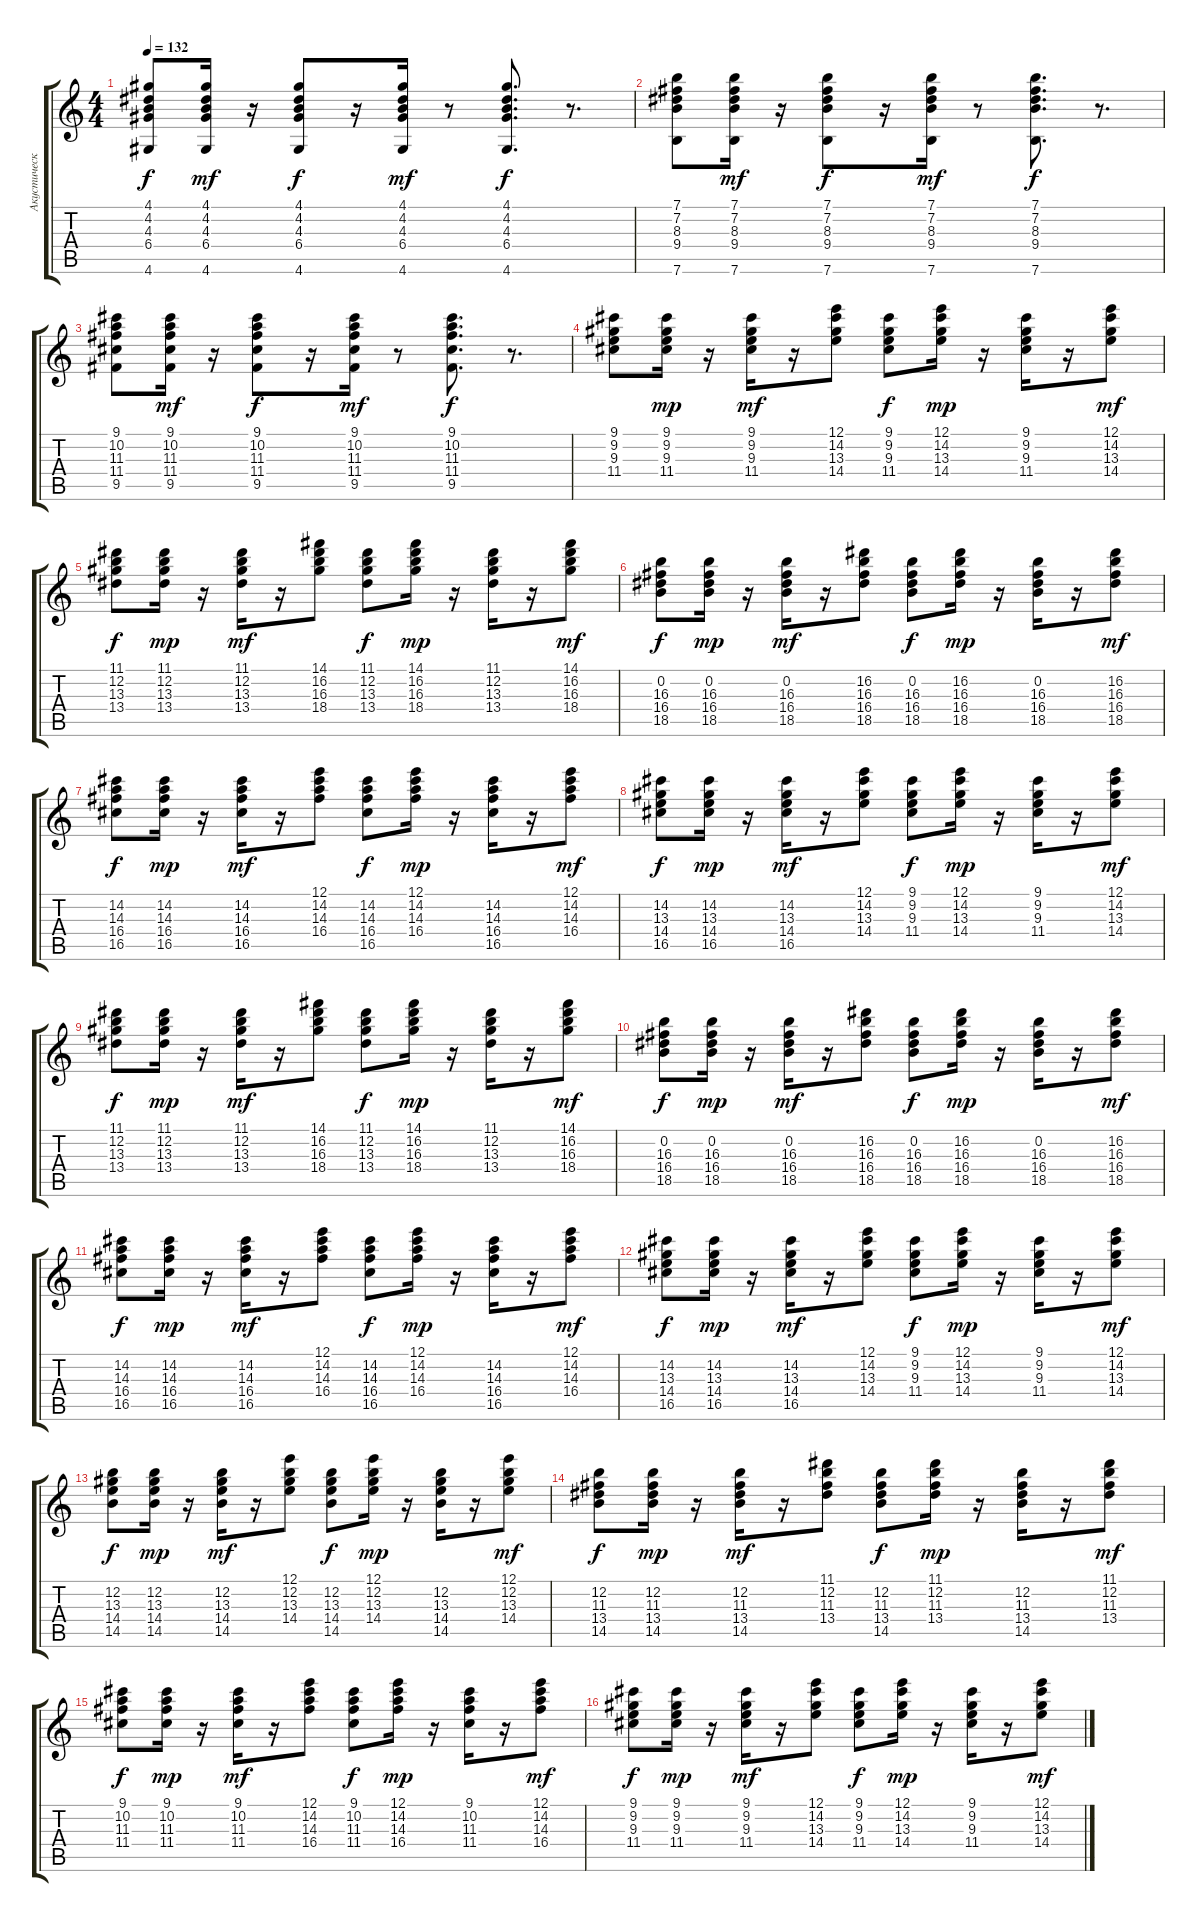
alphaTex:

\track ("Акустическая гитара" "Акустическ") {instrument acousticguitarsteel}
\staff {score tabs}
\tuning (E4 B3 G3 D3 A2 E2) {hide}
\ts (4 4)
\tempo 132
\clef g2
\ks c
(4.1 4.2 4.3 6.4 4.6).8{dy f} (4.1 4.2 4.3 6.4 4.6).16{dy mf} r.16 (4.1 4.2 4.3 6.4 4.6).8{dy f} r.16 (4.1 4.2 4.3 6.4 4.6).16{dy mf} r.8 (4.1 4.2 4.3 6.4 4.6).8{d dy f} r.8{d} |
(7.1 7.2 8.3 9.4 7.6).8 (7.1 7.2 8.3 9.4 7.6).16{dy mf} r.16 (7.1 7.2 8.3 9.4 7.6).8{dy f} r.16 (7.1 7.2 8.3 9.4 7.6).16{dy mf} r.8 (7.1 7.2 8.3 9.4 7.6).8{d dy f} r.8{d} |
(9.1 10.2 11.3 11.4 9.5).8 (9.1 10.2 11.3 11.4 9.5).16{dy mf} r.16 (9.1 10.2 11.3 11.4 9.5).8{dy f} r.16 (9.1 10.2 11.3 11.4 9.5).16{dy mf} r.8 (9.1 10.2 11.3 11.4 9.5).8{d dy f} r.8{d} |
(9.1 9.2 9.3 11.4).8 (9.1 9.2 9.3 11.4).16{dy mp} r.16 (9.1 9.2 9.3 11.4).16{dy mf} r.16 (12.1 14.2 13.3 14.4).8 (9.1 9.2 9.3 11.4).8{dy f} (12.1 14.2 13.3 14.4).16{dy mp} r.16 (9.1 9.2 9.3 11.4).16 r.16 (12.1 14.2 13.3 14.4).8{dy mf} |
(11.1 12.2 13.3 13.4).8{dy f} (11.1 12.2 13.3 13.4).16{dy mp} r.16 (11.1 12.2 13.3 13.4).16{dy mf} r.16 (14.1 16.2 16.3 18.4).8 (11.1 12.2 13.3 13.4).8{dy f} (14.1 16.2 16.3 18.4).16{dy mp} r.16 (11.1 12.2 13.3 13.4).16 r.16 (14.1 16.2 16.3 18.4).8{dy mf} |
(0.2 16.3 16.4 18.5).8{dy f} (0.2 16.3 16.4 18.5).16{dy mp} r.16 (0.2 16.3 16.4 18.5).16{dy mf} r.16 (16.2 16.3 16.4 18.5).8 (0.2 16.3 16.4 18.5).8{dy f} (16.2 16.3 16.4 18.5).16{dy mp} r.16 (0.2 16.3 16.4 18.5).16 r.16 (16.2 16.3 16.4 18.5).8{dy mf} |
(14.2 14.3 16.4 16.5).8{dy f} (14.2 14.3 16.4 16.5).16{dy mp} r.16 (14.2 14.3 16.4 16.5).16{dy mf} r.16 (12.1 14.2 14.3 16.4).8 (14.2 14.3 16.4 16.5).8{dy f} (12.1 14.2 14.3 16.4).16{dy mp} r.16 (14.2 14.3 16.4 16.5).16 r.16 (12.1 14.2 14.3 16.4).8{dy mf} |
(14.2 13.3 14.4 16.5).8{dy f} (14.2 13.3 14.4 16.5).16{dy mp} r.16 (14.2 13.3 14.4 16.5).16{dy mf} r.16 (12.1 14.2 13.3 14.4).8 (9.1 9.2 9.3 11.4).8{dy f} (12.1 14.2 13.3 14.4).16{dy mp} r.16 (9.1 9.2 9.3 11.4).16 r.16 (12.1 14.2 13.3 14.4).8{dy mf} |
(11.1 12.2 13.3 13.4).8{dy f} (11.1 12.2 13.3 13.4).16{dy mp} r.16 (11.1 12.2 13.3 13.4).16{dy mf} r.16 (14.1 16.2 16.3 18.4).8 (11.1 12.2 13.3 13.4).8{dy f} (14.1 16.2 16.3 18.4).16{dy mp} r.16 (11.1 12.2 13.3 13.4).16 r.16 (14.1 16.2 16.3 18.4).8{dy mf} |
(0.2 16.3 16.4 18.5).8{dy f} (0.2 16.3 16.4 18.5).16{dy mp} r.16 (0.2 16.3 16.4 18.5).16{dy mf} r.16 (16.2 16.3 16.4 18.5).8 (0.2 16.3 16.4 18.5).8{dy f} (16.2 16.3 16.4 18.5).16{dy mp} r.16 (0.2 16.3 16.4 18.5).16 r.16 (16.2 16.3 16.4 18.5).8{dy mf} |
(14.2 14.3 16.4 16.5).8{dy f} (14.2 14.3 16.4 16.5).16{dy mp} r.16 (14.2 14.3 16.4 16.5).16{dy mf} r.16 (12.1 14.2 14.3 16.4).8 (14.2 14.3 16.4 16.5).8{dy f} (12.1 14.2 14.3 16.4).16{dy mp} r.16 (14.2 14.3 16.4 16.5).16 r.16 (12.1 14.2 14.3 16.4).8{dy mf} |
(14.2 13.3 14.4 16.5).8{dy f} (14.2 13.3 14.4 16.5).16{dy mp} r.16 (14.2 13.3 14.4 16.5).16{dy mf} r.16 (12.1 14.2 13.3 14.4).8 (9.1 9.2 9.3 11.4).8{dy f} (12.1 14.2 13.3 14.4).16{dy mp} r.16 (9.1 9.2 9.3 11.4).16 r.16 (12.1 14.2 13.3 14.4).8{dy mf} |
(12.2 13.3 14.4 14.5).8{dy f} (12.2 13.3 14.4 14.5).16{dy mp} r.16 (12.2 13.3 14.4 14.5).16{dy mf} r.16 (12.1 12.2 13.3 14.4).8 (12.2 13.3 14.4 14.5).8{dy f} (12.1 12.2 13.3 14.4).16{dy mp} r.16 (12.2 13.3 14.4 14.5).16 r.16 (12.1 12.2 13.3 14.4).8{dy mf} |
(12.2 11.3 13.4 14.5).8{dy f} (12.2 11.3 13.4 14.5).16{dy mp} r.16 (12.2 11.3 13.4 14.5).16{dy mf} r.16 (11.1 12.2 11.3 13.4).8 (12.2 11.3 13.4 14.5).8{dy f} (11.1 12.2 11.3 13.4).16{dy mp} r.16 (12.2 11.3 13.4 14.5).16 r.16 (11.1 12.2 11.3 13.4).8{dy mf} |
(9.1 10.2 11.3 11.4).8{dy f} (9.1 10.2 11.3 11.4).16{dy mp} r.16 (9.1 10.2 11.3 11.4).16{dy mf} r.16 (12.1 14.2 14.3 16.4).8 (9.1 10.2 11.3 11.4).8{dy f} (12.1 14.2 14.3 16.4).16{dy mp} r.16 (9.1 10.2 11.3 11.4).16 r.16 (12.1 14.2 14.3 16.4).8{dy mf} |
(9.1 9.2 9.3 11.4).8{dy f} (9.1 9.2 9.3 11.4).16{dy mp} r.16 (9.1 9.2 9.3 11.4).16{dy mf} r.16 (12.1 14.2 13.3 14.4).8 (9.1 9.2 9.3 11.4).8{dy f} (12.1 14.2 13.3 14.4).16{dy mp} r.16 (9.1 9.2 9.3 11.4).16 r.16 (12.1 14.2 13.3 14.4).8{dy mf}
